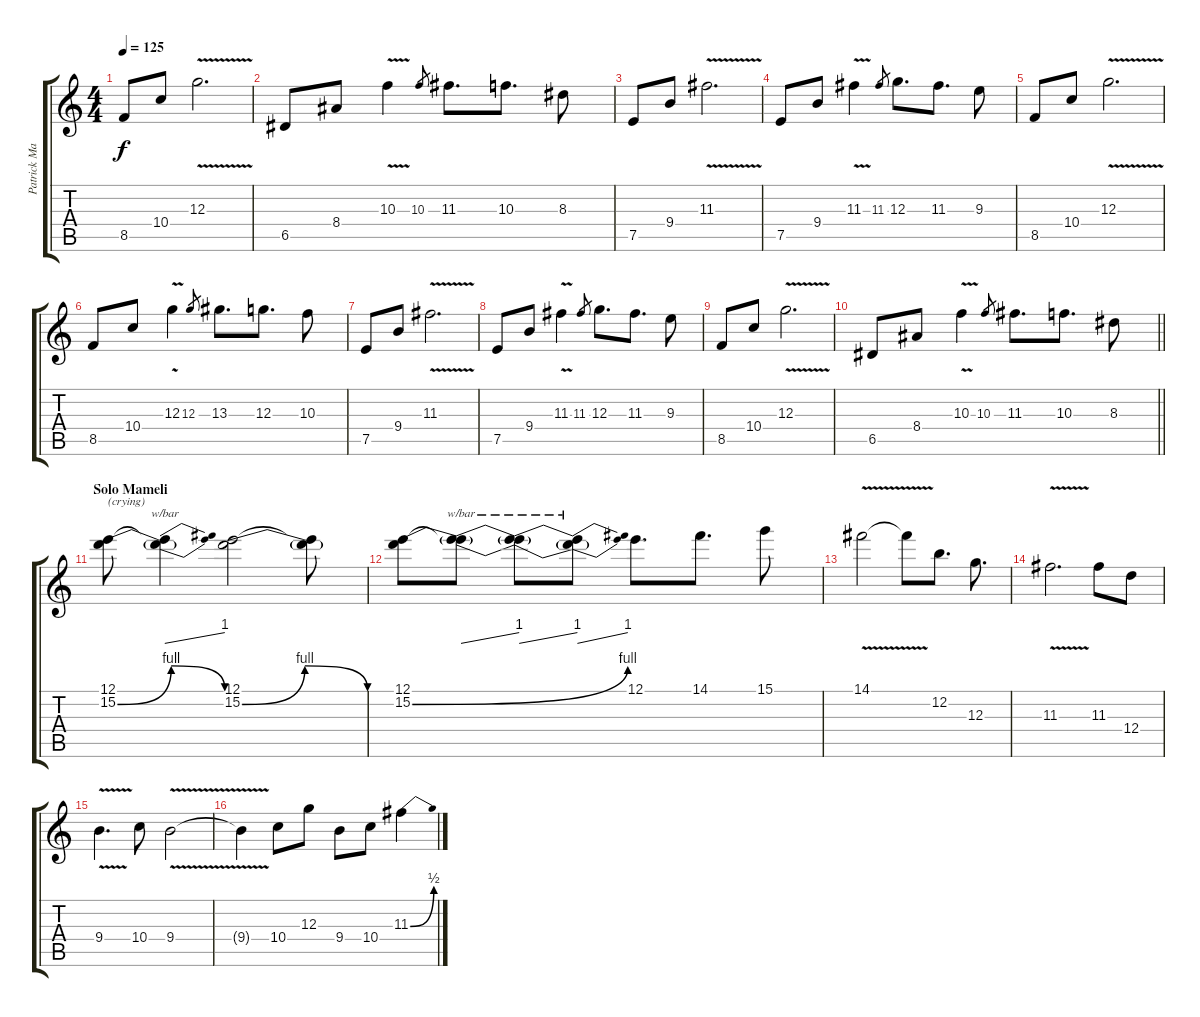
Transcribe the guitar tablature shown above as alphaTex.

\track ("Patrick Mameli " "Patrick Ma") {instrument distortionguitar}
\staff {score tabs}
\tuning (E4 B3 G3 D3 A2 E2) {hide}
\ts (4 4)
\tempo 125
\clef g2
\ks c
8.5.8{dy f} 10.4.8 12.3{v}.2{d} |
6.5.8 8.4.8 10.3{v}.4 10.3.8{gr} 11.3.8{d} 10.3.8{d} 8.3.8 |
7.5.8 9.4.8 11.3{v}.2{d} |
7.5.8 9.4.8 11.3{v}.4 11.3.8{gr} 12.3.8{d} 11.3.8{d} 9.3.8 |
8.5.8 10.4.8 12.3{v}.2{d} |
8.5.8 10.4.8 12.3{v}.4 12.3.8{gr} 13.3.8{d} 12.3.8{d} 10.3.8 |
7.5.8 9.4.8 11.3{v}.2{d} |
7.5.8 9.4.8 11.3{v}.4 11.3.8{gr} 12.3.8{d} 11.3.8{d} 9.3.8 |
8.5.8 10.4.8 12.3{v}.2{d} |
\barLineRight lightlight
6.5.8 8.4.8 10.3{v}.4 10.3.8{gr} 11.3.8{d} 10.3.8{d} 8.3.8 |
\section ("" "Solo Mameli")
(12.1 15.2{be (bendrelease 0 0 30 4 30 4 60 0)}).8{txt "(crying)" volume 16 balance 8} (12.1{t} 15.2{t}).4{tbe (dive default 0 0 60 4)} (12.1 15.2{be (bendrelease 0 0 30 4 30 4 60 0)}).2 (12.1{t} 15.2{t}).8 |
(12.1 15.2{be (bend 0 0 60 4)}).8 (12.1{t} 15.2{t}).8{tbe (dive default 0 0 60 4)} (12.1{t} 15.2{t}).8{tbe (dive default 0 0 60 4)} (12.1{t} 15.2{t}).8{tbe (dive default 0 0 60 4)} 12.1.8{d} 14.1.8{d} 15.1.8 |
14.1{v}.2 14.1{t}.8 12.2.8{d} 12.3.8{d} |
11.3{v}.2{d} 11.3.8 12.4.8 |
9.4{v}.4{d} 10.4.8 9.4{v}.2 |
9.4{t}.4 10.4.8 12.3.8 9.4.8 10.4.8 11.3{be (bend 0 0 60 2)}.4
